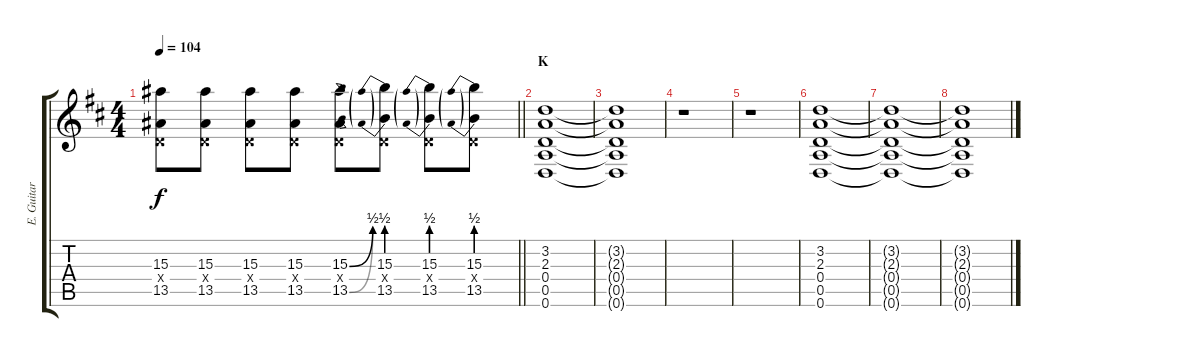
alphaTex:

\track ("E. Guitar II" "E. Guitar ") {instrument overdrivenguitar}
\staff {score tabs}
\tuning (E4 B3 G3 D3 A2 D2) {hide}
\ts (4 4)
\tempo 104
\clef g2
\barLineRight lightlight
\ks d
(15.3 0.4{x} 13.5).8{dy f} (15.3 0.4{x} 13.5).8 (15.3 0.4{x} 13.5).8 (15.3 0.4{x} 13.5).8 (15.3{be (bend 0 0 60 2)} 0.4{x} 13.5{be (bend 0 0 60 2)}).8 (15.3{be (prebend 0 2 60 2)} 0.4{x} 13.5{be (prebend 0 2 60 2)}).8 (15.3{be (prebend 0 2 60 2)} 0.4{x} 13.5{be (prebend 0 2 60 2)}).8 (15.3{be (prebend 0 2 60 2)} 0.4{x} 13.5{be (prebend 0 2 60 2)}).8 |
\section ("" "K")
(3.2 2.3 0.4 0.5 0.6).1 |
(3.2{t} 2.3{t} 0.4{t} 0.5{t} 0.6{t}).1{volume 0} |
r.1{volume 13} |
r.1 |
(3.2 2.3 0.4 0.5 0.6).1 |
(3.2{t} 2.3{t} 0.4{t} 0.5{t} 0.6{t}).1 |
(3.2{t} 2.3{t} 0.4{t} 0.5{t} 0.6{t}).1
